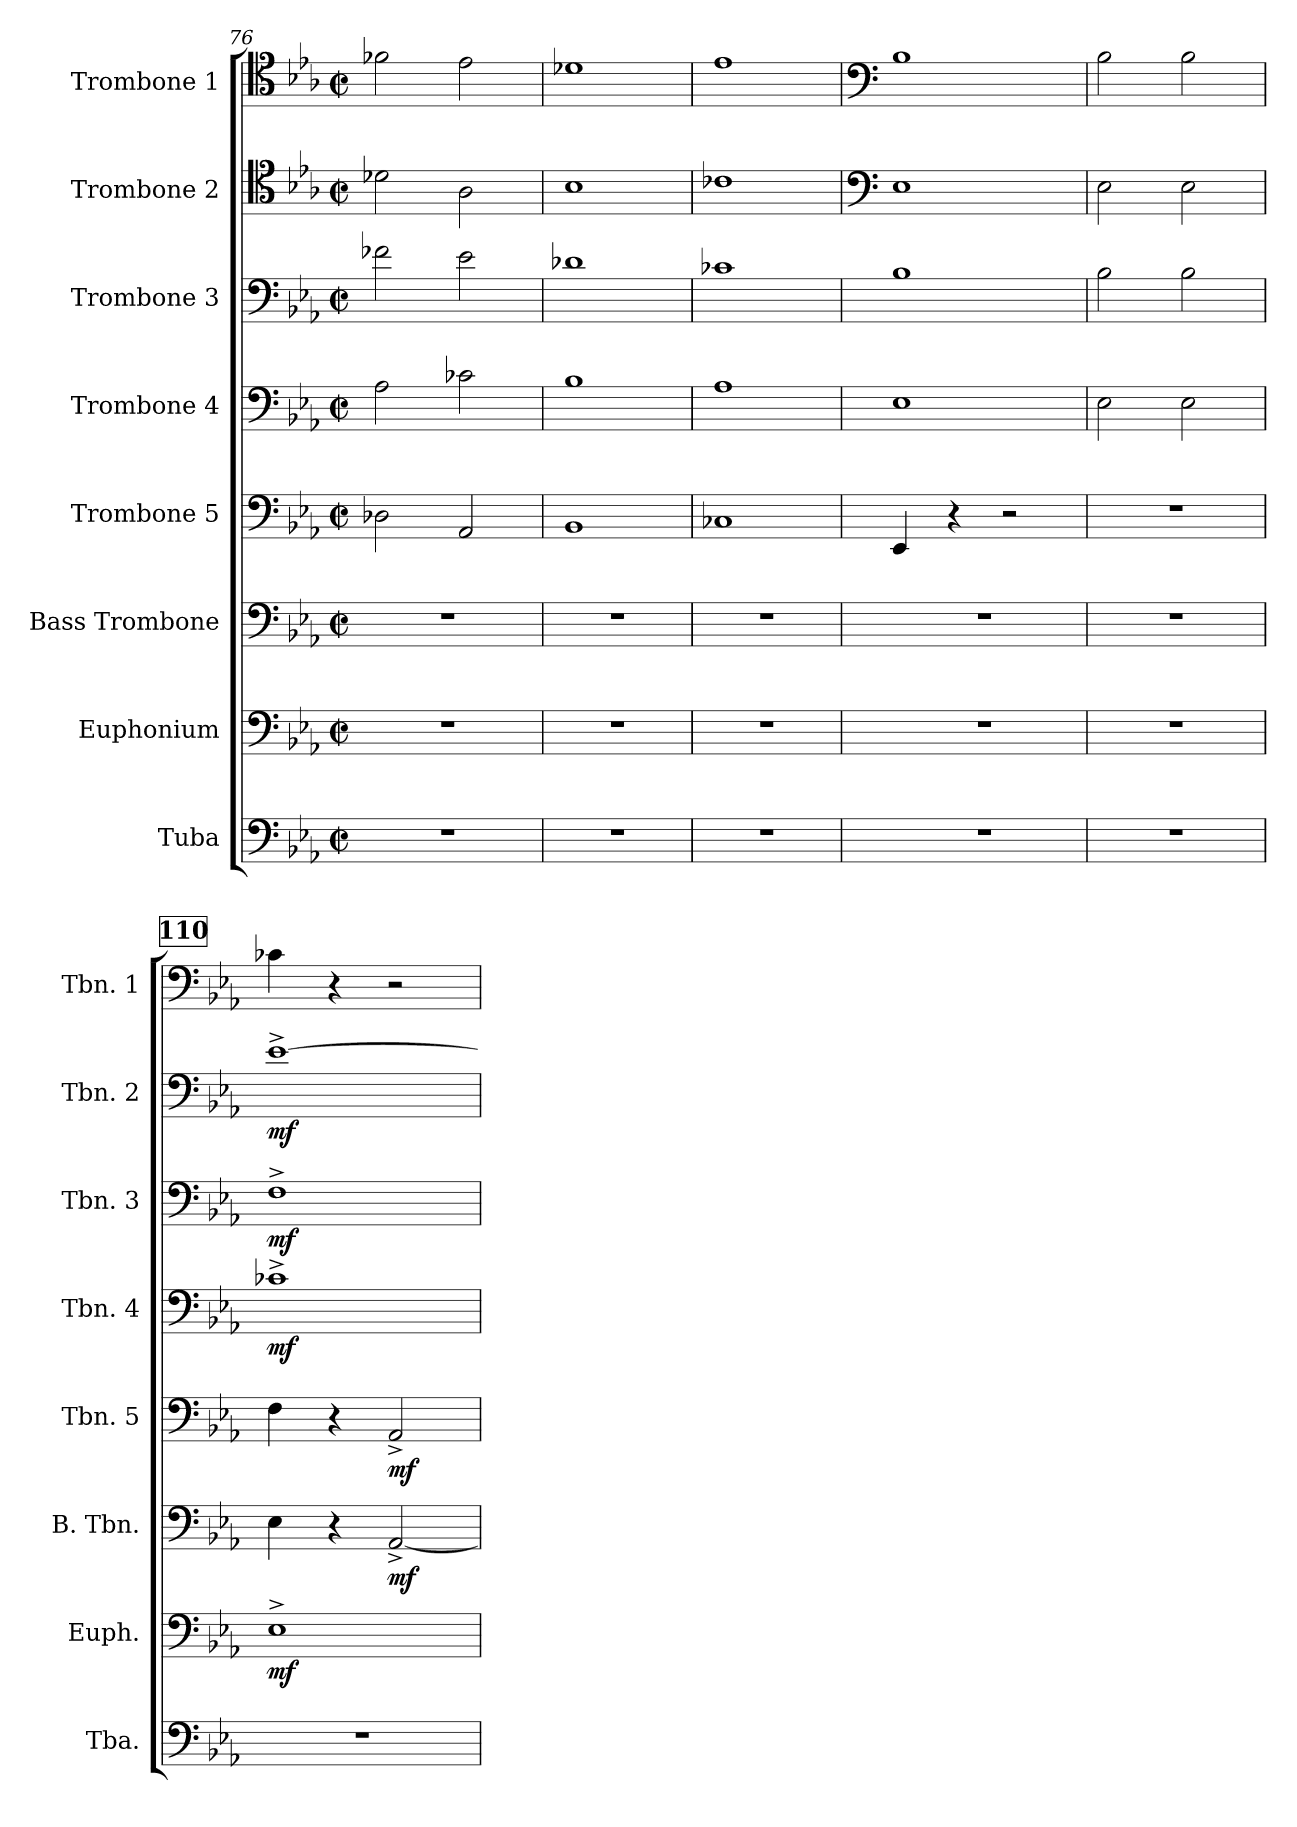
**kern	**kern	**dynam	**kern	**dynam	**kern	**dynam	**kern	**dynam	**kern	**dynam	**kern	**dynam	**kern
*part8	*part7	*part7	*part6	*part6	*part5	*part5	*part4	*part4	*part3	*part3	*part2	*part2	*part1
*staff8	*staff7	*staff7	*staff6	*staff6	*staff5	*staff5	*staff4	*staff4	*staff3	*staff3	*staff2	*staff2	*staff1
*I"Tuba	*I"Euphonium	*	*I"Bass Trombone	*	*I"Trombone 5	*	*I"Trombone 4	*	*I"Trombone 3	*	*I"Trombone 2	*	*I"Trombone 1
*I'Tba.	*I'Euph.	*	*I'B. Tbn.	*	*I'Tbn. 5	*	*I'Tbn. 4	*	*I'Tbn. 3	*	*I'Tbn. 2	*	*I'Tbn. 1
*clefF4	*clefF4	*	*clefF4	*	*clefF4	*	*clefF4	*	*clefF4	*	*clefC4	*	*clefC4
*k[b-e-a-]	*k[b-e-a-]	*	*k[b-e-a-]	*	*k[b-e-a-]	*	*k[b-e-a-]	*	*k[b-e-a-]	*	*k[b-e-a-]	*	*k[b-e-a-]
*M2/2	*M2/2	*	*M2/2	*	*M2/2	*	*M2/2	*	*M2/2	*	*M2/2	*	*M2/2
*met(c|)	*met(c|)	*	*met(c|)	*	*met(c|)	*	*met(c|)	*	*met(c|)	*	*met(c|)	*	*met(c|)
=76	=76	=76	=76	=76	=76	=76	=76	=76	=76	=76	=76	=76	=76
1r	1r	.	1r	.	2D-X\	.	2A-\	.	2f-X\	.	2d-X\	.	2f-X\
.	.	.	.	.	2AA-/	.	2c-X\	.	2e-\	.	2A-\	.	2e-\
=77	=77	=77	=77	=77	=77	=77	=77	=77	=77	=77	=77	=77	=77
1r	1r	.	1r	.	1BB-	.	1B-	.	1d-X	.	1B-	.	1d-X
=78	=78	=78	=78	=78	=78	=78	=78	=78	=78	=78	=78	=78	=78
1r	1r	.	1r	.	1C-X	.	1A-	.	1c-X	.	1c-X	.	1e-
=79	=79	=79	=79	=79	=79	=79	=79	=79	=79	=79	=79	=79	=79
*	*	*	*	*	*	*	*	*	*	*	*clefF4	*	*clefF4
1r	1r	.	1r	.	4EE-/	.	1E-	.	1B-	.	1E-	.	1B-
.	.	.	.	.	4r	.	.	.	.	.	.	.	.
.	.	.	.	.	2r	.	.	.	.	.	.	.	.
=80	=80	=80	=80	=80	=80	=80	=80	=80	=80	=80	=80	=80	=80
1r	1r	.	1r	.	1r	.	2E-\	.	2B-\	.	2E-\	.	2B-\
.	.	.	.	.	.	.	2E-\	.	2B-\	.	2E-\	.	2B-\
!!LO:PB:g=z
!!LO:REH:place=s1:a:B:fs=14:t=110
=81	=81	=81	=81	=81	=81	=81	=81	=81	=81	=81	=81	=81	=81
!	!	!LO:DY:b	!	!	!	!	!	!LO:DY:b	!	!LO:DY:b	!	!LO:DY:b	!
1r	1E-^	mf	4E-\	.	4F\	.	1c-X^	mf	1F^	mf	[1e-^	mf	4c-X\
.	.	.	4r	.	4r	.	.	.	.	.	.	.	4r
!	!	!	!	!LO:DY:b	!	!LO:DY:b	!	!	!	!	!	!	!
.	.	.	[2AA-^/	mf	2AA-^/	mf	.	.	.	.	.	.	2r
=	=	=	=	=	=	=	=	=	=	=	=	=	=
*-	*-	*-	*-	*-	*-	*-	*-	*-	*-	*-	*-	*-	*-
